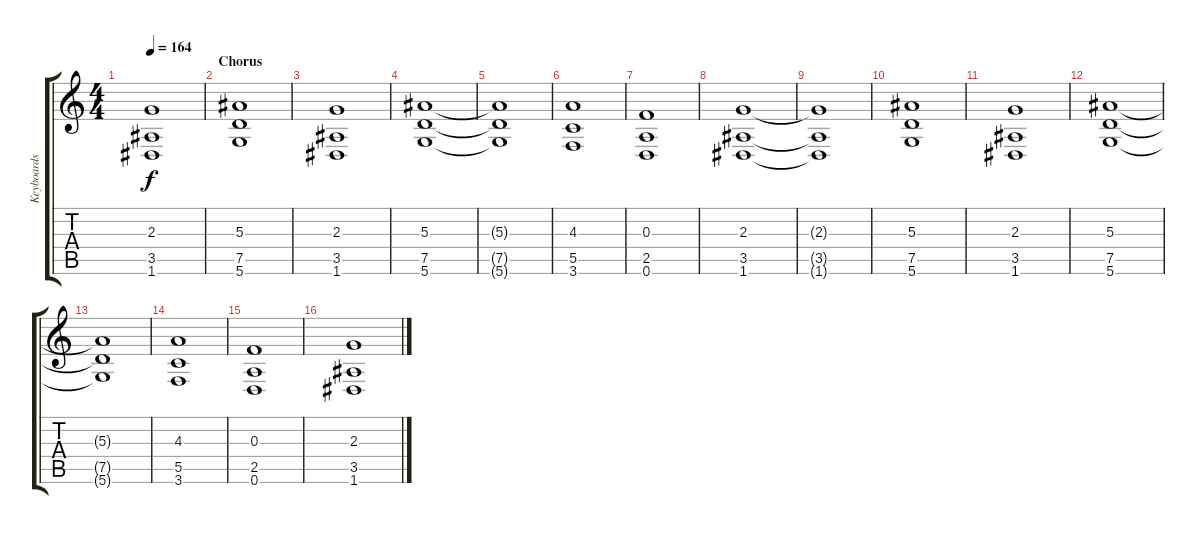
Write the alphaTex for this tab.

\track ("Keyboards" "Keyboards") {instrument stringensemble1}
\staff {score tabs}
\tuning (D5 A4 F4 C4 G3 D3) {hide}
\ts (4 4)
\tempo 164
\clef g2
\ks c
(2.3{t} 3.5{t} 1.6{t}).1{dy f} |
\section ("" "Chorus")
(5.3 7.5 5.6).1 |
(2.3 3.5 1.6).1 |
(5.3 7.5 5.6).1 |
(5.3{t} 7.5{t} 5.6{t}).1 |
(4.3 5.5 3.6).1 |
(0.3 2.5 0.6).1 |
(2.3 3.5 1.6).1 |
(2.3{t} 3.5{t} 1.6{t}).1 |
(5.3 7.5 5.6).1 |
(2.3 3.5 1.6).1 |
(5.3 7.5 5.6).1 |
(5.3{t} 7.5{t} 5.6{t}).1 |
(4.3 5.5 3.6).1 |
(0.3 2.5 0.6).1 |
(2.3 3.5 1.6).1
